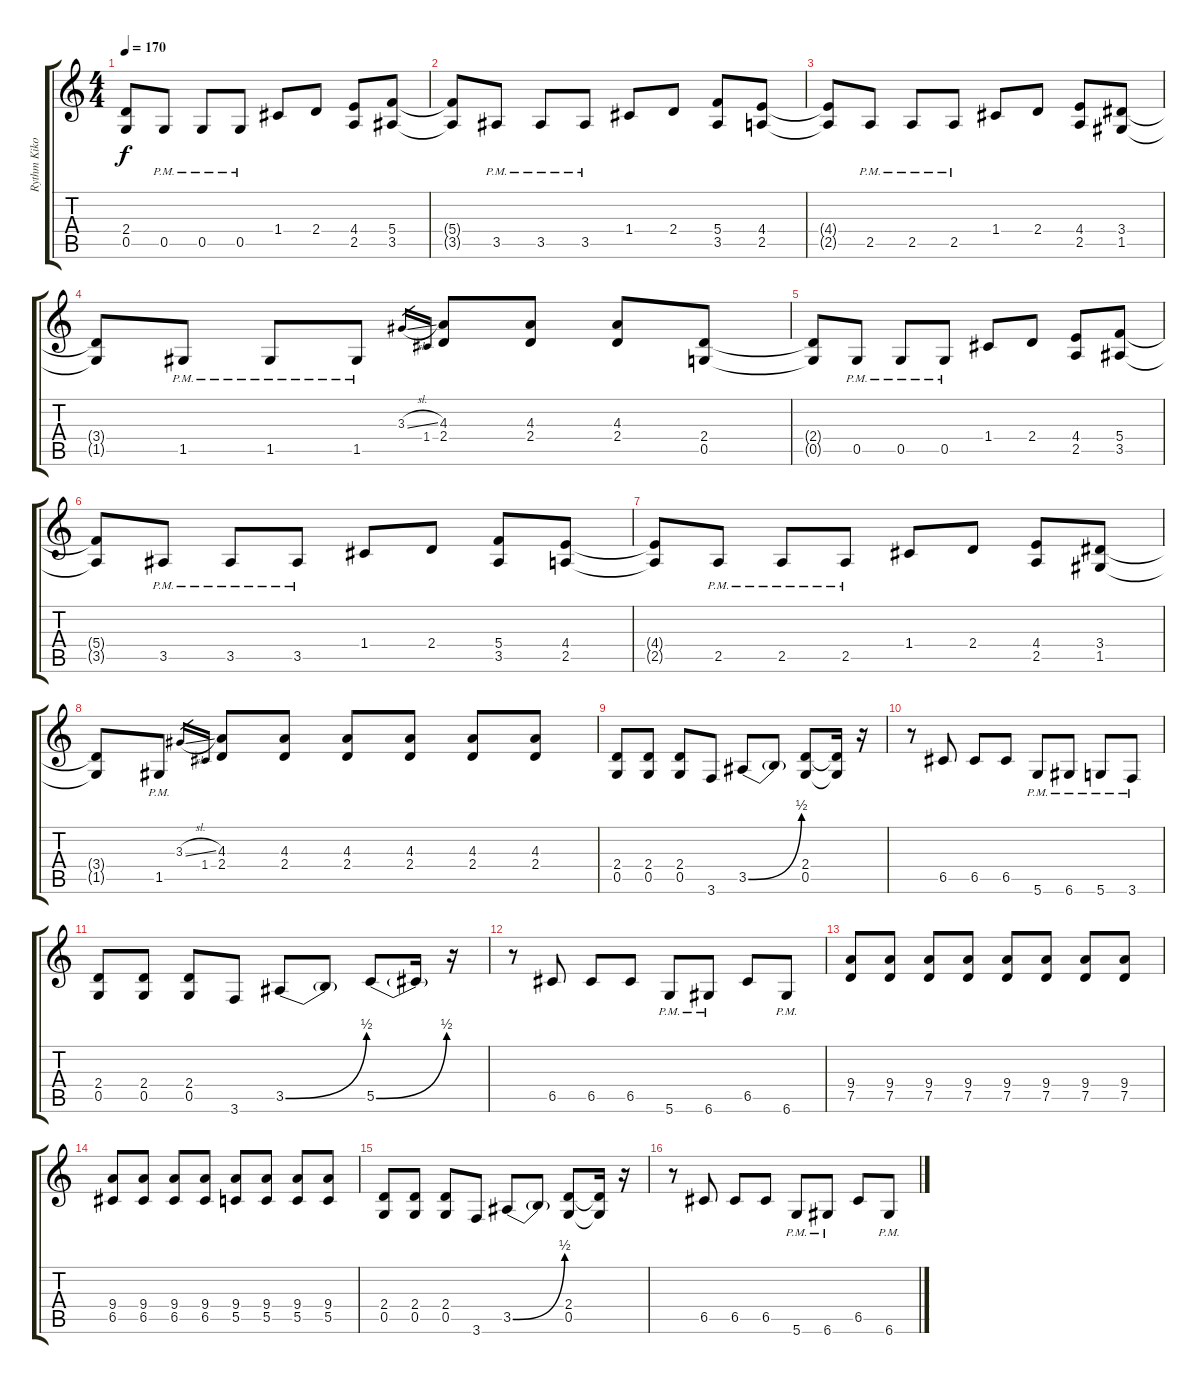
\track ("Rythm Kiko" "Rythm Kiko") {instrument distortionguitar}
\staff {score tabs}
\tuning (D4 A3 F3 C3 G2 D2) {hide}
\ts (4 4)
\tempo 170
\clef g2
\ks c
(2.4{t} 0.5{t}).8{dy f} 0.5{pm}.8 0.5{pm}.8 0.5{pm}.8 1.4.8 2.4.8 (4.4 2.5).8 (5.4 3.5).8 |
(5.4{t} 3.5{t}).8 3.5{pm}.8 3.5{pm}.8 3.5{pm}.8 1.4.8 2.4.8 (5.4 3.5).8 (4.4 2.5).8 |
(4.4{t} 2.5{t}).8 2.5{pm}.8 2.5{pm}.8 2.5{pm}.8 1.4.8 2.4.8 (4.4 2.5).8 (3.4 1.5).8 |
(3.4{t} 1.5{t}).8 1.5{pm}.8 1.5{pm}.8 1.5{pm}.8 3.3{sl}.16{gr} 1.4.16{gr} (4.3 2.4).8 (4.3 2.4).8 (4.3 2.4).8 (2.4 0.5).8 |
(2.4{t} 0.5{t}).8 0.5{pm}.8 0.5{pm}.8 0.5{pm}.8 1.4.8 2.4.8 (4.4 2.5).8 (5.4 3.5).8 |
(5.4{t} 3.5{t}).8 3.5{pm}.8 3.5{pm}.8 3.5{pm}.8 1.4.8 2.4.8 (5.4 3.5).8 (4.4 2.5).8 |
(4.4{t} 2.5{t}).8 2.5{pm}.8 2.5{pm}.8 2.5{pm}.8 1.4.8 2.4.8 (4.4 2.5).8 (3.4 1.5).8 |
(3.4{t} 1.5{t}).8 1.5{pm}.8 3.3{sl}.16{gr} 1.4.16{gr} (4.3 2.4).8 (4.3 2.4).8 (4.3 2.4).8 (4.3 2.4).8 (4.3 2.4).8 (4.3 2.4).8 |
(2.4 0.5).8 (2.4 0.5).8 (2.4 0.5).8 3.6.8 3.5{be (bend 0 0 60 2)}.8 3.5{t}.8 (2.4 0.5).8 (2.4{t} 0.5{t}).16 r.16 |
r.8 6.5.8 6.5.8 6.5.8 5.6{pm}.8 6.6{pm}.8 5.6{pm}.8 3.6{pm}.8 |
(2.4 0.5).8 (2.4 0.5).8 (2.4 0.5).8 3.6.8 3.5{be (bend 0 0 60 2)}.8 3.5{t}.8 5.5{be (bend 0 0 60 2)}.8 5.5{t}.16 r.16 |
r.8 6.5.8 6.5.8 6.5.8 5.6{pm}.8 6.6{pm}.8 6.5.8 6.6{pm}.8 |
(9.4 7.5).8 (9.4 7.5).8 (9.4 7.5).8 (9.4 7.5).8 (9.4 7.5).8 (9.4 7.5).8 (9.4 7.5).8 (9.4 7.5).8 |
(9.4 6.5).8 (9.4 6.5).8 (9.4 6.5).8 (9.4 6.5).8 (9.4 5.5).8 (9.4 5.5).8 (9.4 5.5).8 (9.4 5.5).8 |
(2.4 0.5).8 (2.4 0.5).8 (2.4 0.5).8 3.6.8 3.5{be (bend 0 0 60 2)}.8 3.5{t}.8 (2.4 0.5).8 (2.4{t} 0.5{t}).16 r.16 |
r.8 6.5.8 6.5.8 6.5.8 5.6{pm}.8 6.6{pm}.8 6.5.8 6.6{pm}.8
